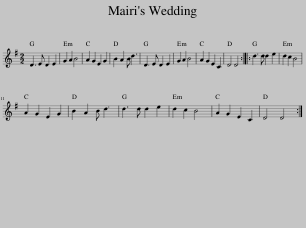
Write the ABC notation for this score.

X:1
L:1/8
M:2/2
I:linebreak $
K:G
V:1 treble
V:1
 D3 E D2 E2 | G2 A2 B4 | A2 G2 E2 G2 | B2 A2 B d3 | D3 E D2 E2 | %5
 G2 A2 B4 | A2 G2 E2 C2 | D4 D4 :: d3 d d2 e2 | d2 c2 B4 |$ %10
 A2 G2 E2 G2 | B2 A2 B d3 | d3 d d2 e2 | d2 c2 B4 | A2 G2 E2 C2 | %15
 D4 D4 :| %16
